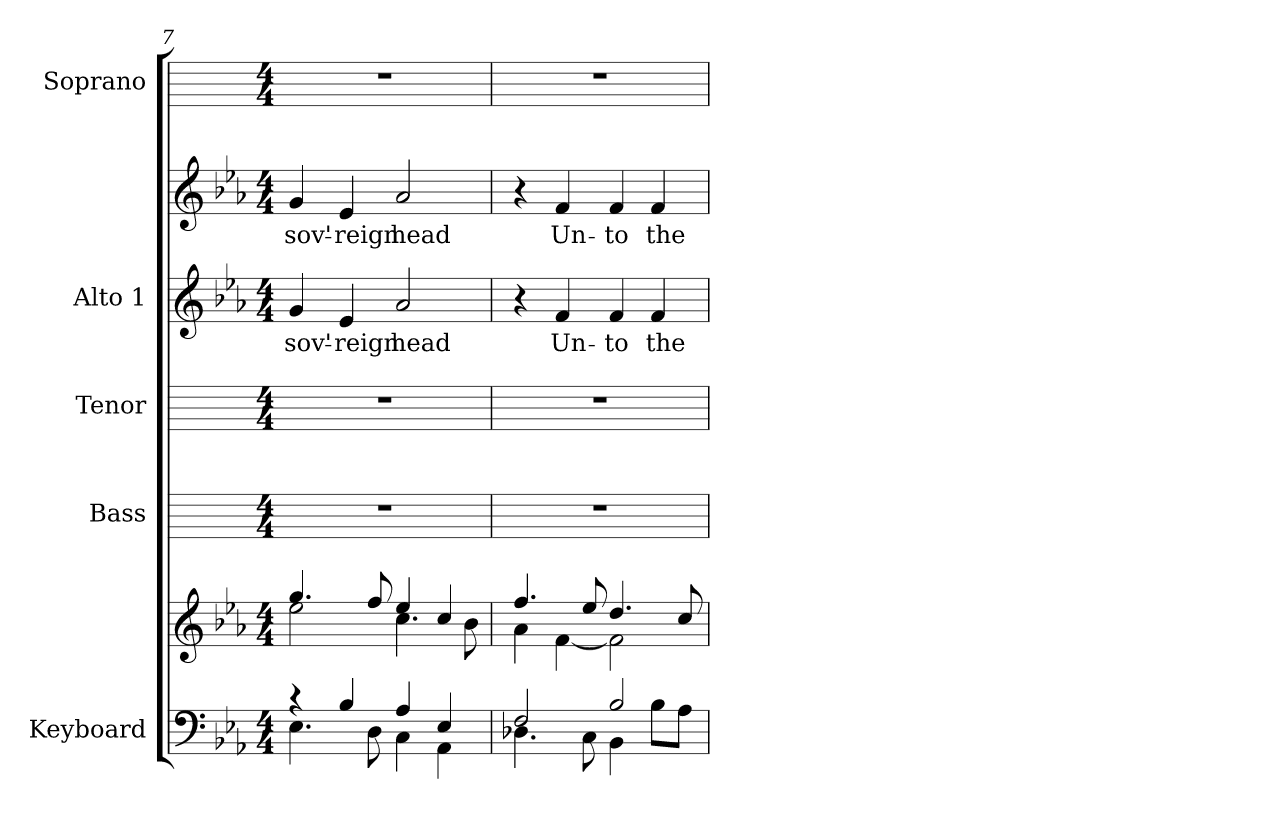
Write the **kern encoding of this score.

**kern	**kern	**kern	**kern	**kern	**text	**kern	**text	**kern
*part5	*part5	*part4	*part3	*part2	*part2	*part2	*part2	*part1
*staff7	*staff6	*staff5	*staff4	*staff3	*staff3	*staff2	*staff2	*staff1
*I"Keyboard	*	*I"Bass	*I"Tenor	*I"Alto 1	*	*	*	*I"Soprano
*	*	*I'B	*I'T	*I'A1	*	*	*	*I'S
*clefF4	*clefG2	*	*	*	*	*clefG2	*	*
*k[b-e-a-]	*k[b-e-a-]	*	*	*k[b-e-a-]	*	*k[b-e-a-]	*	*
*E-:	*E-:	*	*	*E-:	*	*E-:	*	*
*M4/4	*M4/4	*M4/4	*M4/4	*M4/4	*	*M4/4	*	*M4/4
=7	=7	=7	=7	=7	=7	=7	=7	=7
*^	*^	*	*	*	*	*	*	*
!	!	!	!	!	!	!	!LO:LY:b	!	!LO:LY:b	!
4r	4.E-\	4.gg/	2ee-\	1r	1r	4g	sov'-	4g	sov'-	1r
!	!	!	!	!	!	!	!LO:LY:b	!	!LO:LY:b	!
4B-/	.	.	.	.	.	4e-	-reign	4e-	-reign	.
.	8D\	8ff/	.	.	.	.	.	.	.	.
!	!	!	!	!	!	!	!LO:LY:b	!	!LO:LY:b	!
4A-/	4C\	4ee-/	4.cc\	.	.	2a-	head	2a-	head	.
4E-/	4AA-\	4cc/	.	.	.	.	.	.	.	.
.	.	.	8b-\	.	.	.	.	.	.	.
=8	=8	=8	=8	=8	=8	=8	=8	=8	=8	=8
2F/	4.D-X\	4.ff/	4a-\	1r	1r	4r	.	4r	.	1r
!	!	!	!	!	!	!	!LO:LY:b	!	!LO:LY:b	!
.	.	.	[4f\	.	.	4f	Un-	4f	Un-	.
.	8C\	8ee-/	.	.	.	.	.	.	.	.
!	!	!	!	!	!	!	!LO:LY:b	!	!LO:LY:b	!
2B-/	4BB-\	4.dd/	2f\]	.	.	4f	-to	4f	-to	.
!	!	!	!	!	!	!	!LO:LY:b	!	!LO:LY:b	!
.	8B-\L	.	.	.	.	4f	the	4f	the	.
.	8A-\J	8cc/	.	.	.	.	.	.	.	.
*v	*v	*	*	*	*	*	*	*	*	*
*	*v	*v	*	*	*	*	*	*	*
=	=	=	=	=	=	=	=	=
*-	*-	*-	*-	*-	*-	*-	*-	*-
